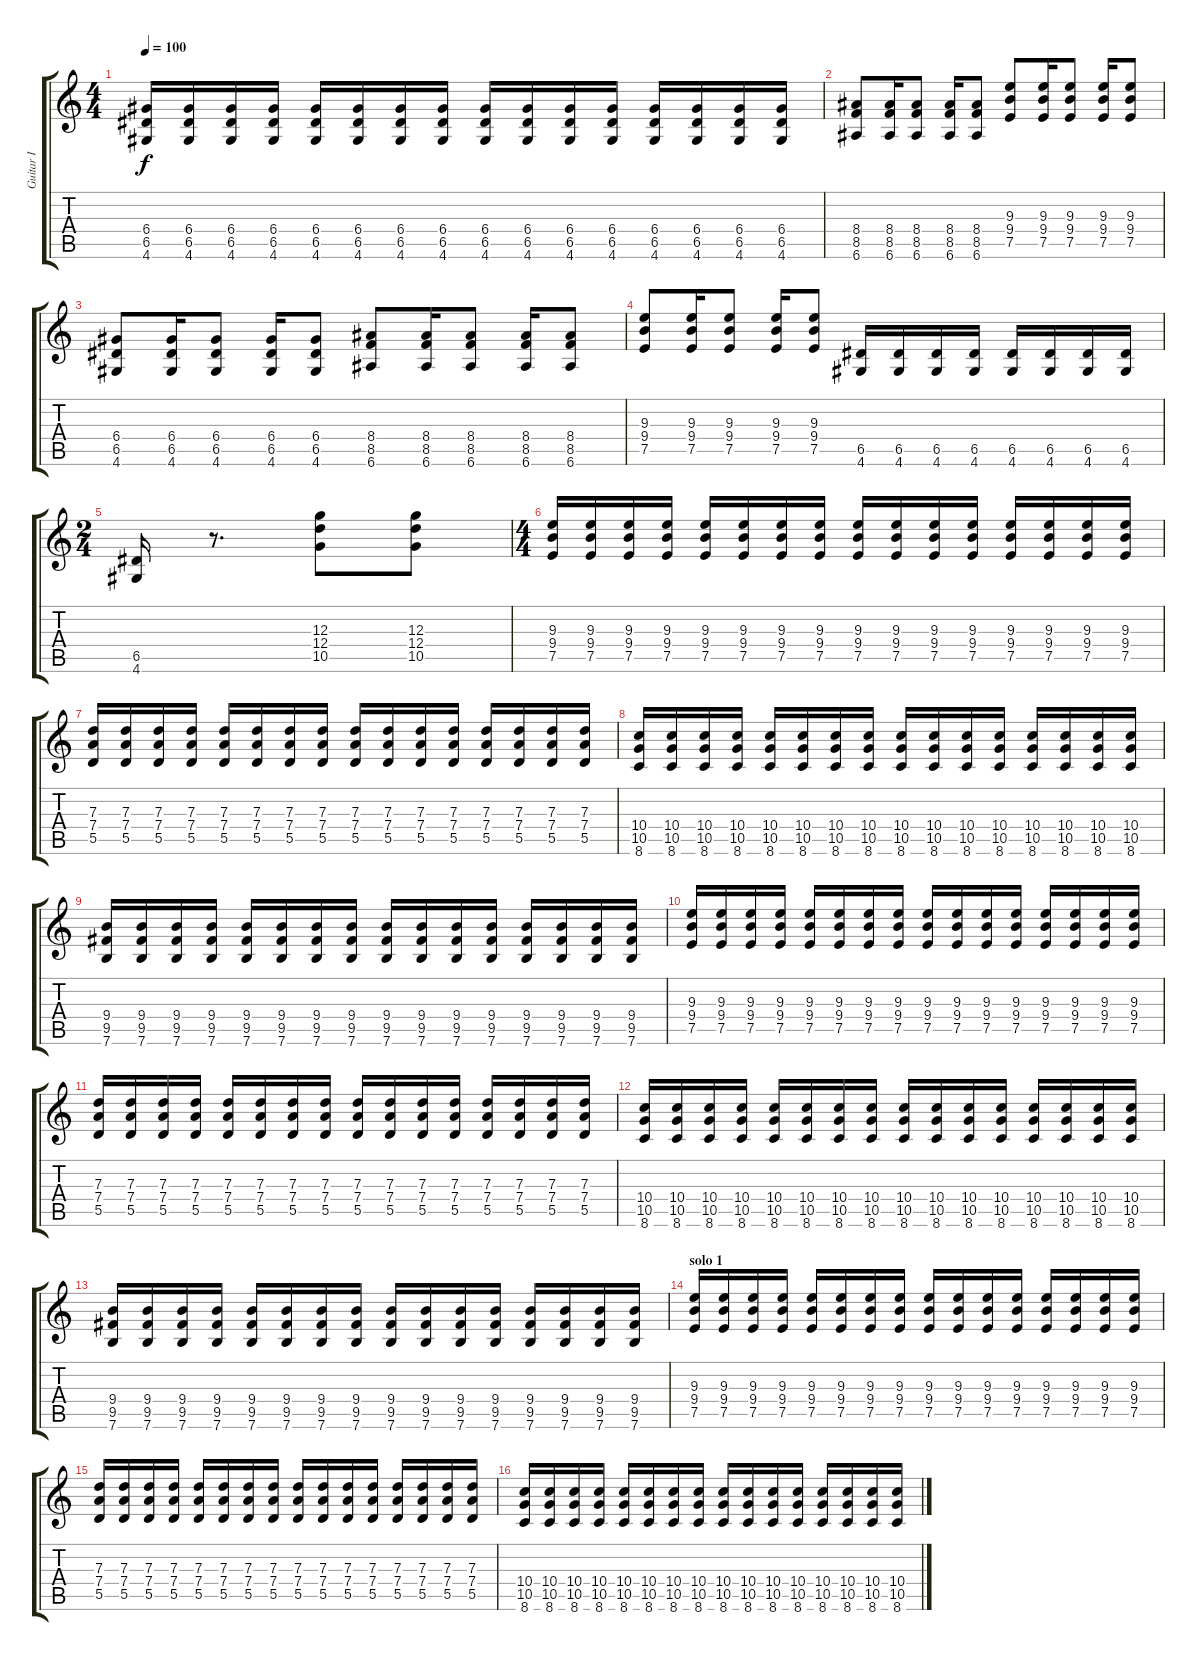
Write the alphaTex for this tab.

\track ("Guitar I" "Guitar I") {instrument distortionguitar}
\staff {score tabs}
\tuning (E4 B3 G3 D3 A2 E2) {hide}
\ts (4 4)
\tempo 100
\clef g2
\ks c
(6.4 6.5 4.6).16{dy f} (6.4 6.5 4.6).16 (6.4 6.5 4.6).16 (6.4 6.5 4.6).16 (6.4 6.5 4.6).16 (6.4 6.5 4.6).16 (6.4 6.5 4.6).16 (6.4 6.5 4.6).16 (6.4 6.5 4.6).16 (6.4 6.5 4.6).16 (6.4 6.5 4.6).16 (6.4 6.5 4.6).16 (6.4 6.5 4.6).16 (6.4 6.5 4.6).16 (6.4 6.5 4.6).16 (6.4 6.5 4.6).16 |
(8.4 8.5 6.6).8 (8.4 8.5 6.6).16 (8.4 8.5 6.6).8 (8.4 8.5 6.6).16 (8.4 8.5 6.6).8 (9.3 9.4 7.5).8 (9.3 9.4 7.5).16 (9.3 9.4 7.5).8 (9.3 9.4 7.5).16 (9.3 9.4 7.5).8 |
(6.4 6.5 4.6).8 (6.4 6.5 4.6).16 (6.4 6.5 4.6).8 (6.4 6.5 4.6).16 (6.4 6.5 4.6).8 (8.4 8.5 6.6).8 (8.4 8.5 6.6).16 (8.4 8.5 6.6).8 (8.4 8.5 6.6).16 (8.4 8.5 6.6).8 |
(9.3 9.4 7.5).8 (9.3 9.4 7.5).16 (9.3 9.4 7.5).8 (9.3 9.4 7.5).16 (9.3 9.4 7.5).8 (6.5 4.6).16 (6.5 4.6).16 (6.5 4.6).16 (6.5 4.6).16 (6.5 4.6).16 (6.5 4.6).16 (6.5 4.6).16 (6.5 4.6).16 |
\ts (2 4)
(6.5 4.6).16 r.8{d} (12.3 12.4 10.5).8 (12.3 12.4 10.5).8 |
\ts (4 4)
(9.3 9.4 7.5).16 (9.3 9.4 7.5).16 (9.3 9.4 7.5).16 (9.3 9.4 7.5).16 (9.3 9.4 7.5).16 (9.3 9.4 7.5).16 (9.3 9.4 7.5).16 (9.3 9.4 7.5).16 (9.3 9.4 7.5).16 (9.3 9.4 7.5).16 (9.3 9.4 7.5).16 (9.3 9.4 7.5).16 (9.3 9.4 7.5).16 (9.3 9.4 7.5).16 (9.3 9.4 7.5).16 (9.3 9.4 7.5).16 |
(7.3 7.4 5.5).16 (7.3 7.4 5.5).16 (7.3 7.4 5.5).16 (7.3 7.4 5.5).16 (7.3 7.4 5.5).16 (7.3 7.4 5.5).16 (7.3 7.4 5.5).16 (7.3 7.4 5.5).16 (7.3 7.4 5.5).16 (7.3 7.4 5.5).16 (7.3 7.4 5.5).16 (7.3 7.4 5.5).16 (7.3 7.4 5.5).16 (7.3 7.4 5.5).16 (7.3 7.4 5.5).16 (7.3 7.4 5.5).16 |
(10.4 10.5 8.6).16 (10.4 10.5 8.6).16 (10.4 10.5 8.6).16 (10.4 10.5 8.6).16 (10.4 10.5 8.6).16 (10.4 10.5 8.6).16 (10.4 10.5 8.6).16 (10.4 10.5 8.6).16 (10.4 10.5 8.6).16 (10.4 10.5 8.6).16 (10.4 10.5 8.6).16 (10.4 10.5 8.6).16 (10.4 10.5 8.6).16 (10.4 10.5 8.6).16 (10.4 10.5 8.6).16 (10.4 10.5 8.6).16 |
(9.4 9.5 7.6).16 (9.4 9.5 7.6).16 (9.4 9.5 7.6).16 (9.4 9.5 7.6).16 (9.4 9.5 7.6).16 (9.4 9.5 7.6).16 (9.4 9.5 7.6).16 (9.4 9.5 7.6).16 (9.4 9.5 7.6).16 (9.4 9.5 7.6).16 (9.4 9.5 7.6).16 (9.4 9.5 7.6).16 (9.4 9.5 7.6).16 (9.4 9.5 7.6).16 (9.4 9.5 7.6).16 (9.4 9.5 7.6).16 |
(9.3 9.4 7.5).16 (9.3 9.4 7.5).16 (9.3 9.4 7.5).16 (9.3 9.4 7.5).16 (9.3 9.4 7.5).16 (9.3 9.4 7.5).16 (9.3 9.4 7.5).16 (9.3 9.4 7.5).16 (9.3 9.4 7.5).16 (9.3 9.4 7.5).16 (9.3 9.4 7.5).16 (9.3 9.4 7.5).16 (9.3 9.4 7.5).16 (9.3 9.4 7.5).16 (9.3 9.4 7.5).16 (9.3 9.4 7.5).16 |
(7.3 7.4 5.5).16 (7.3 7.4 5.5).16 (7.3 7.4 5.5).16 (7.3 7.4 5.5).16 (7.3 7.4 5.5).16 (7.3 7.4 5.5).16 (7.3 7.4 5.5).16 (7.3 7.4 5.5).16 (7.3 7.4 5.5).16 (7.3 7.4 5.5).16 (7.3 7.4 5.5).16 (7.3 7.4 5.5).16 (7.3 7.4 5.5).16 (7.3 7.4 5.5).16 (7.3 7.4 5.5).16 (7.3 7.4 5.5).16 |
(10.4 10.5 8.6).16 (10.4 10.5 8.6).16 (10.4 10.5 8.6).16 (10.4 10.5 8.6).16 (10.4 10.5 8.6).16 (10.4 10.5 8.6).16 (10.4 10.5 8.6).16 (10.4 10.5 8.6).16 (10.4 10.5 8.6).16 (10.4 10.5 8.6).16 (10.4 10.5 8.6).16 (10.4 10.5 8.6).16 (10.4 10.5 8.6).16 (10.4 10.5 8.6).16 (10.4 10.5 8.6).16 (10.4 10.5 8.6).16 |
(9.4 9.5 7.6).16 (9.4 9.5 7.6).16 (9.4 9.5 7.6).16 (9.4 9.5 7.6).16 (9.4 9.5 7.6).16 (9.4 9.5 7.6).16 (9.4 9.5 7.6).16 (9.4 9.5 7.6).16 (9.4 9.5 7.6).16 (9.4 9.5 7.6).16 (9.4 9.5 7.6).16 (9.4 9.5 7.6).16 (9.4 9.5 7.6).16 (9.4 9.5 7.6).16 (9.4 9.5 7.6).16 (9.4 9.5 7.6).16 |
\section ("" "solo 1")
(9.3 9.4 7.5).16{volume 8} (9.3 9.4 7.5).16 (9.3 9.4 7.5).16 (9.3 9.4 7.5).16 (9.3 9.4 7.5).16 (9.3 9.4 7.5).16 (9.3 9.4 7.5).16 (9.3 9.4 7.5).16 (9.3 9.4 7.5).16 (9.3 9.4 7.5).16 (9.3 9.4 7.5).16 (9.3 9.4 7.5).16 (9.3 9.4 7.5).16 (9.3 9.4 7.5).16 (9.3 9.4 7.5).16 (9.3 9.4 7.5).16 |
(7.3 7.4 5.5).16 (7.3 7.4 5.5).16 (7.3 7.4 5.5).16 (7.3 7.4 5.5).16 (7.3 7.4 5.5).16 (7.3 7.4 5.5).16 (7.3 7.4 5.5).16 (7.3 7.4 5.5).16 (7.3 7.4 5.5).16 (7.3 7.4 5.5).16 (7.3 7.4 5.5).16 (7.3 7.4 5.5).16 (7.3 7.4 5.5).16 (7.3 7.4 5.5).16 (7.3 7.4 5.5).16 (7.3 7.4 5.5).16 |
(10.4 10.5 8.6).16 (10.4 10.5 8.6).16 (10.4 10.5 8.6).16 (10.4 10.5 8.6).16 (10.4 10.5 8.6).16 (10.4 10.5 8.6).16 (10.4 10.5 8.6).16 (10.4 10.5 8.6).16 (10.4 10.5 8.6).16 (10.4 10.5 8.6).16 (10.4 10.5 8.6).16 (10.4 10.5 8.6).16 (10.4 10.5 8.6).16 (10.4 10.5 8.6).16 (10.4 10.5 8.6).16 (10.4 10.5 8.6).16
